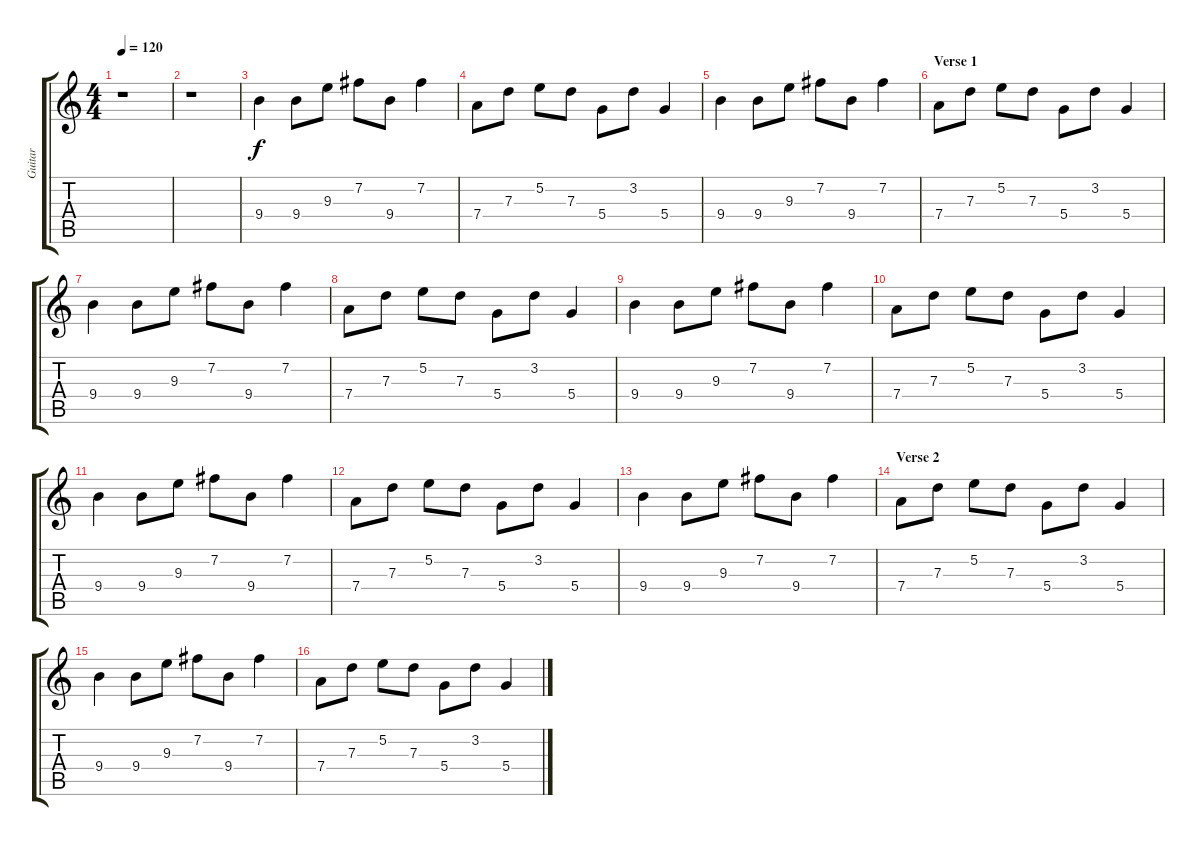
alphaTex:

\track ("Guitar" "Guitar") {instrument acousticguitarsteel}
\staff {score tabs}
\tuning (E4 B3 G3 D3 A2 E2) {hide}
\ts (4 4)
\tempo 120
\clef g2
\ks c
r.1{dy f instrument acousticguitarsteel} |
r.1 |
9.4.4 9.4.8 9.3.8 7.2.8 9.4.8 7.2.4 |
7.4.8 7.3.8 5.2.8 7.3.8 5.4.8 3.2.8 5.4.4 |
9.4.4 9.4.8 9.3.8 7.2.8 9.4.8 7.2.4 |
\section ("" "Verse 1")
7.4.8 7.3.8 5.2.8 7.3.8 5.4.8 3.2.8 5.4.4 |
9.4.4 9.4.8 9.3.8 7.2.8 9.4.8 7.2.4 |
7.4.8 7.3.8 5.2.8 7.3.8 5.4.8 3.2.8 5.4.4 |
9.4.4 9.4.8 9.3.8 7.2.8 9.4.8 7.2.4 |
7.4.8 7.3.8 5.2.8 7.3.8 5.4.8 3.2.8 5.4.4 |
9.4.4 9.4.8 9.3.8 7.2.8 9.4.8 7.2.4 |
7.4.8 7.3.8 5.2.8 7.3.8 5.4.8 3.2.8 5.4.4 |
9.4.4 9.4.8 9.3.8 7.2.8 9.4.8 7.2.4 |
\section ("" "Verse 2")
7.4.8 7.3.8 5.2.8 7.3.8 5.4.8 3.2.8 5.4.4 |
9.4.4 9.4.8 9.3.8 7.2.8 9.4.8 7.2.4 |
7.4.8 7.3.8 5.2.8 7.3.8 5.4.8 3.2.8 5.4.4
